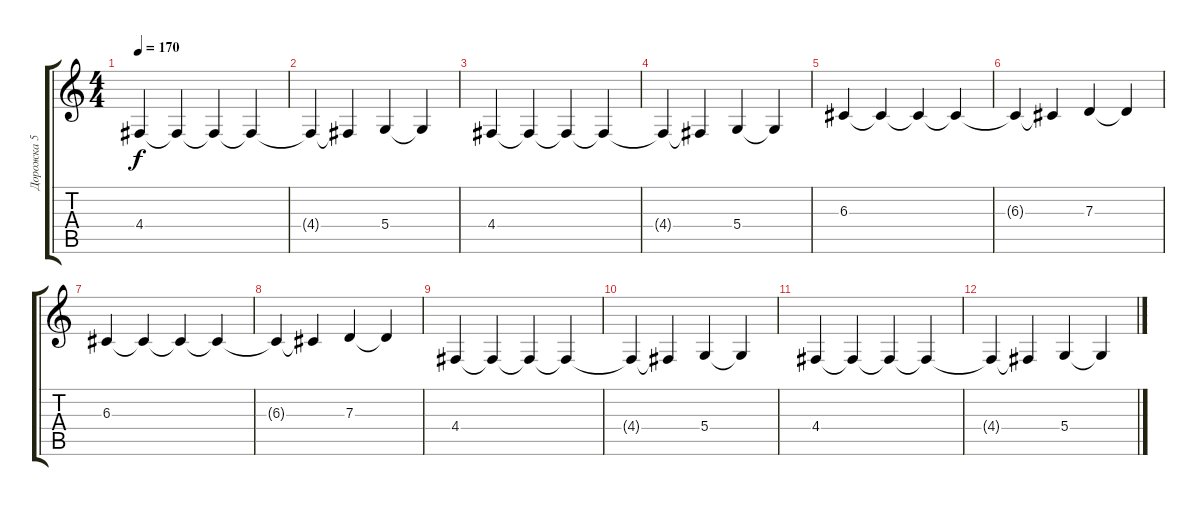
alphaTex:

\track ("Дорожка 5" "Дорожка 5") {instrument pad2warm}
\staff {score tabs}
\tuning (E4 B3 G3 D3 A2 D2) {hide}
\ts (4 4)
\tempo 170
\clef g2
\ks c
4.4.4{dy f} 4.4{t}.4 4.4{t}.4 4.4{t}.4 |
4.4{t}.4 4.4{t}.4 5.4.4 5.4{t}.4 |
4.4.4 4.4{t}.4 4.4{t}.4 4.4{t}.4 |
4.4{t}.4 4.4{t}.4 5.4.4 5.4{t}.4 |
6.3.4 6.3{t}.4 6.3{t}.4 6.3{t}.4 |
6.3{t}.4 6.3{t}.4 7.3.4 7.3{t}.4 |
6.3.4 6.3{t}.4 6.3{t}.4 6.3{t}.4 |
6.3{t}.4 6.3{t}.4 7.3.4 7.3{t}.4 |
4.4.4 4.4{t}.4 4.4{t}.4 4.4{t}.4 |
4.4{t}.4 4.4{t}.4 5.4.4 5.4{t}.4 |
4.4.4 4.4{t}.4 4.4{t}.4 4.4{t}.4 |
4.4{t}.4 4.4{t}.4 5.4.4 5.4{t}.4
